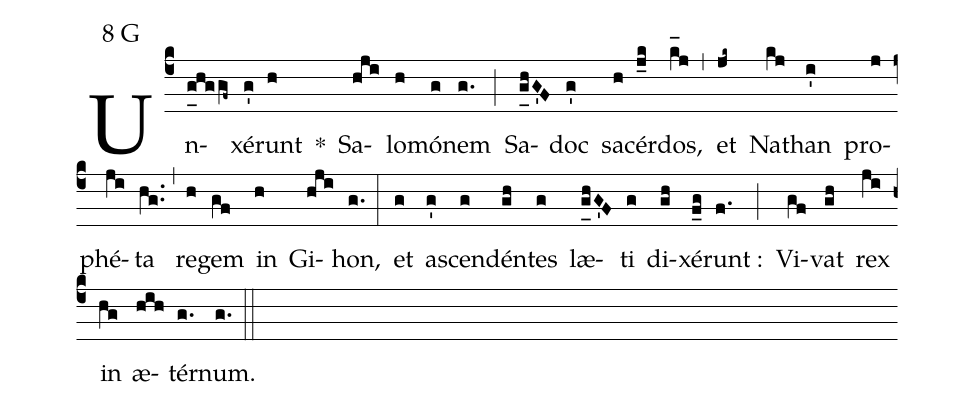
mode:8 G;
%%
(c4) Un(g_[uh:l]hggf~)xé(g')runt(h) *() Sa(hji)lo(h)mó(g)nem(g.) (;) Sa(g_[uh:l]hG'F)doc(g') sa(h)cér(j_k)dos,(k_[hl:1]j) (,) et(jk~) Na(kj)than(i') pro(j)phé(ji)ta(hg..) (,) re(h)gem(gf) in(h) Gi(hji)hon,(g.) (:) et(g) a(g')scen(g)dén(gh)tes(g) læ(g_[uh:l]hG'F)ti(g) di(gh)xé(f_g)runt :(f.) (;) Vi(gf)vat(gh) rex(ji) in(hg) æ(hih)tér(g.)num.(g.) (::)
